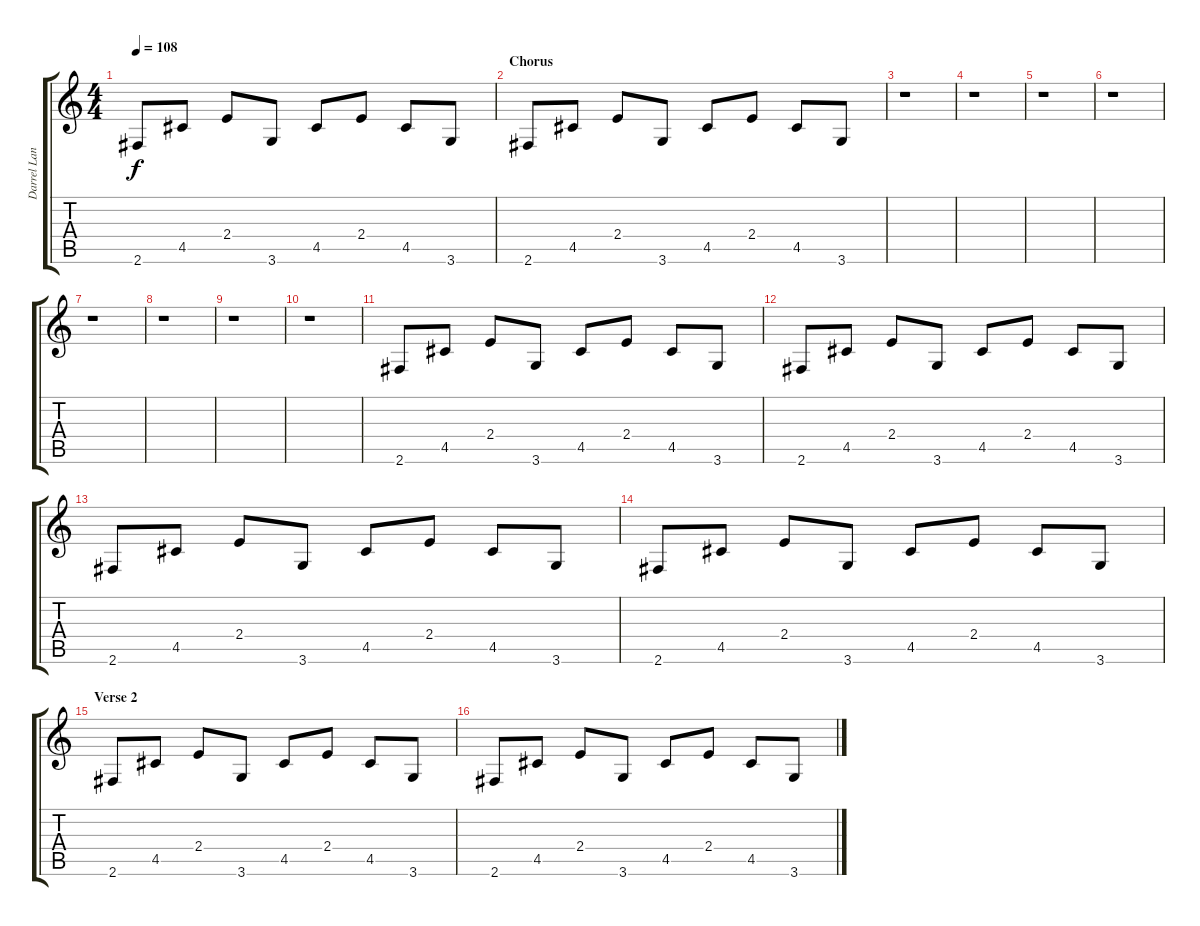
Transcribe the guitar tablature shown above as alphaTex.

\track ("Darrel Lance Abbot" "Darrel Lan") {instrument acousticguitarsteel}
\staff {score tabs}
\tuning (E4 B3 G3 D3 A2 E2) {hide}
\ts (4 4)
\tempo 108
\clef g2
\ks c
2.6.8{dy f} 4.5.8 2.4.8 3.6.8 4.5.8 2.4.8 4.5.8 3.6.8 |
\section ("" "Chorus")
2.6.8 4.5.8 2.4.8 3.6.8 4.5.8 2.4.8 4.5.8 3.6.8 |
r.1 |
r.1 |
r.1 |
r.1 |
r.1 |
r.1 |
r.1 |
r.1 |
2.6.8 4.5.8 2.4.8 3.6.8 4.5.8 2.4.8 4.5.8 3.6.8 |
2.6.8 4.5.8 2.4.8 3.6.8 4.5.8 2.4.8 4.5.8 3.6.8 |
2.6.8 4.5.8 2.4.8 3.6.8 4.5.8 2.4.8 4.5.8 3.6.8 |
2.6.8 4.5.8 2.4.8 3.6.8 4.5.8 2.4.8 4.5.8 3.6.8 |
\section ("" "Verse 2")
2.6.8 4.5.8 2.4.8 3.6.8 4.5.8 2.4.8 4.5.8 3.6.8 |
2.6.8 4.5.8 2.4.8 3.6.8 4.5.8 2.4.8 4.5.8 3.6.8
